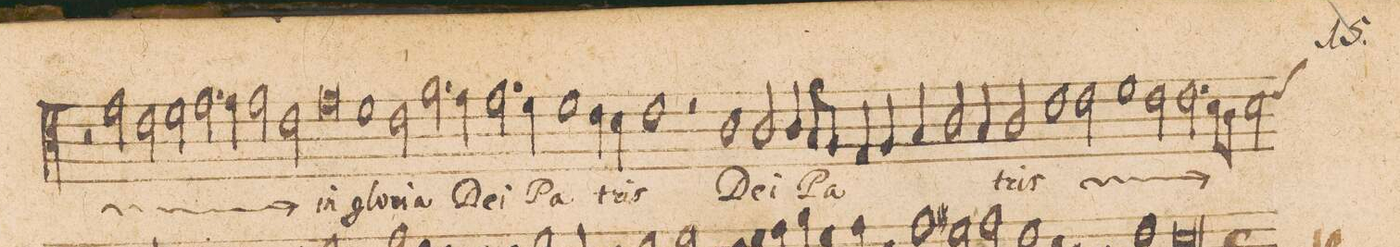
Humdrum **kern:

**kern	**text
*I"[CANTVS.]	*
*clefC3	*
*k[]	*
*met(c|)	*
*M2/1	*
2r	.
*	*ij
2g\	Cum
2e\	ſan-
2f\	-cto
=138-	=138-
2.g\	ſpi-
4g\	-(ri-
2g\	-tu)
*	*Xij
2e\	in
=139-	=139-
0g	glo-
=140-	=140-
1f	-ri-
2e\	-a
2.a\	De-
=141-	=141-
4g\	.
2.g\	-i
4f\	.
1f\	Pa-
=142-	=142-
4e\	.
4d\	.
1e	-tris
=143-	=143-
2re	.
1c	De-
2c/	-i
=144-	=144-
4c/	Pa-
8B/L	.
8A/J	.
4G/	.
4A/	.
4B/	.
2c/	.
4B/	.
=145-	=145-
2c/	-tris
*	*ij
1e\	De-
2e\	-i
=146-	=146-
1f	Pa-
2e\	.
2.e\	.
=147-	=147-
8d\L	.
8c\J	.
*custos:e	*
2d\	.
*-	*-
